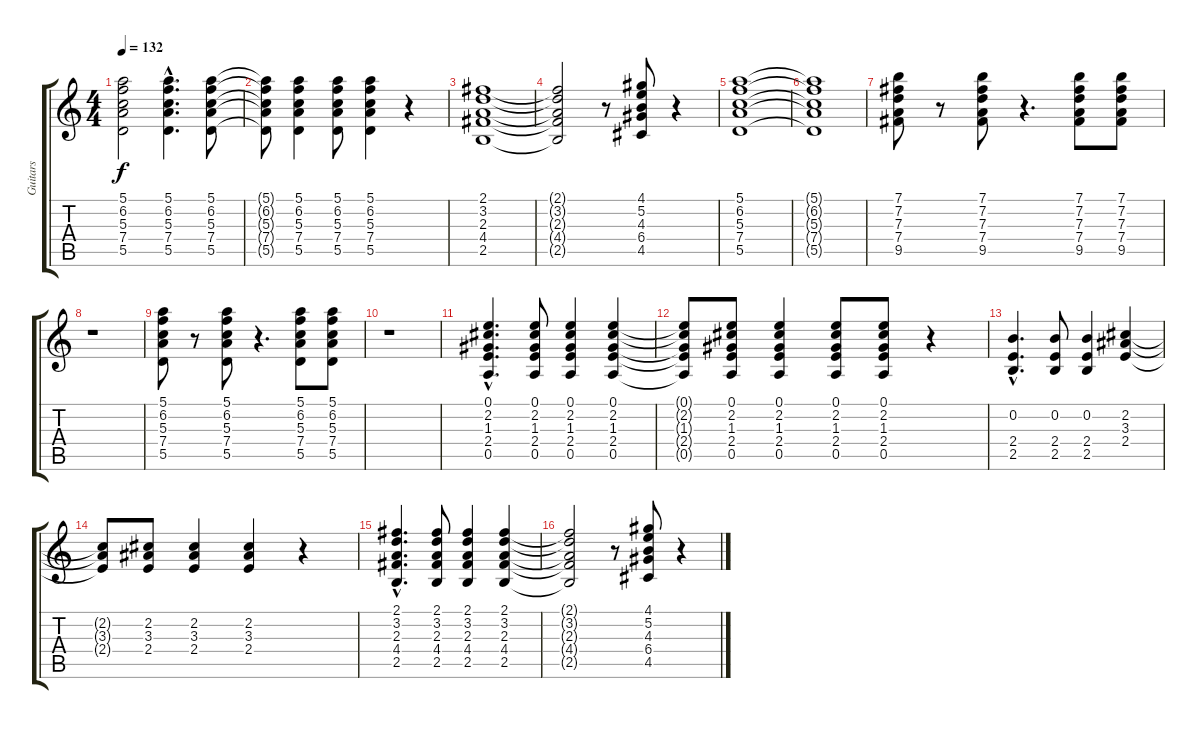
\track ("Guitars" "Guitars") {instrument acousticguitarsteel}
\staff {score tabs}
\tuning (E4 B3 G3 D3 A2 E2) {hide}
\ts (4 4)
\tempo 132
\clef g2
\ks c
(5.1 6.2 5.3 7.4 5.5).2{dy f} (5.1{hac} 6.2{hac} 5.3{hac} 7.4{hac} 5.5{hac}).4{d} (5.1 6.2 5.3 7.4 5.5).8 |
(5.1{t} 6.2{t} 5.3{t} 7.4{t} 5.5{t}).8 (5.1 6.2 5.3 7.4 5.5).4 (5.1 6.2 5.3 7.4 5.5).8 (5.1 6.2 5.3 7.4 5.5).4 r.4 |
(2.1 3.2 2.3 4.4 2.5).1 |
(2.1{t} 3.2{t} 2.3{t} 4.4{t} 2.5{t}).2 r.8 (4.1 5.2 4.3 6.4 4.5).8 r.4 |
(5.1 6.2 5.3 7.4 5.5).1 |
(5.1{t} 6.2{t} 5.3{t} 7.4{t} 5.5{t}).1 |
(7.1 7.2 7.3 7.4 9.5).8 r.8 (7.1 7.2 7.3 7.4 9.5).8 r.4{d} (7.1 7.2 7.3 7.4 9.5).8 (7.1 7.2 7.3 7.4 9.5).8 |
r.1 |
(5.1 6.2 5.3 7.4 5.5).8 r.8 (5.1 6.2 5.3 7.4 5.5).8 r.4{d} (5.1 6.2 5.3 7.4 5.5).8 (5.1 6.2 5.3 7.4 5.5).8 |
r.1 |
(0.1{hac} 2.2{hac} 1.3{hac} 2.4{hac} 0.5{hac}).4{d} (0.1 2.2 1.3 2.4 0.5).8 (0.1 2.2 1.3 2.4 0.5).4 (0.1 2.2 1.3 2.4 0.5).4 |
(0.1{t} 2.2{t} 1.3{t} 2.4{t} 0.5{t}).8 (0.1 2.2 1.3 2.4 0.5).8 (0.1 2.2 1.3 2.4 0.5).4 (0.1 2.2 1.3 2.4 0.5).8 (0.1 2.2 1.3 2.4 0.5).8 r.4 |
(0.2{hac} 2.4{hac} 2.5{hac}).4{d} (0.2 2.4 2.5).8 (0.2 2.4 2.5).4 (2.2 3.3 2.4).4 |
(2.2{t} 3.3{t} 2.4{t}).8 (2.2 3.3 2.4).8 (2.2 3.3 2.4).4 (2.2 3.3 2.4).4 r.4 |
(2.1{hac} 3.2{hac} 2.3{hac} 4.4{hac} 2.5{hac}).4{d} (2.1 3.2 2.3 4.4 2.5).8 (2.1 3.2 2.3 4.4 2.5).4 (2.1 3.2 2.3 4.4 2.5).4 |
(2.1{t} 3.2{t} 2.3{t} 4.4{t} 2.5{t}).2 r.8 (4.1 5.2 4.3 6.4 4.5).8 r.4
